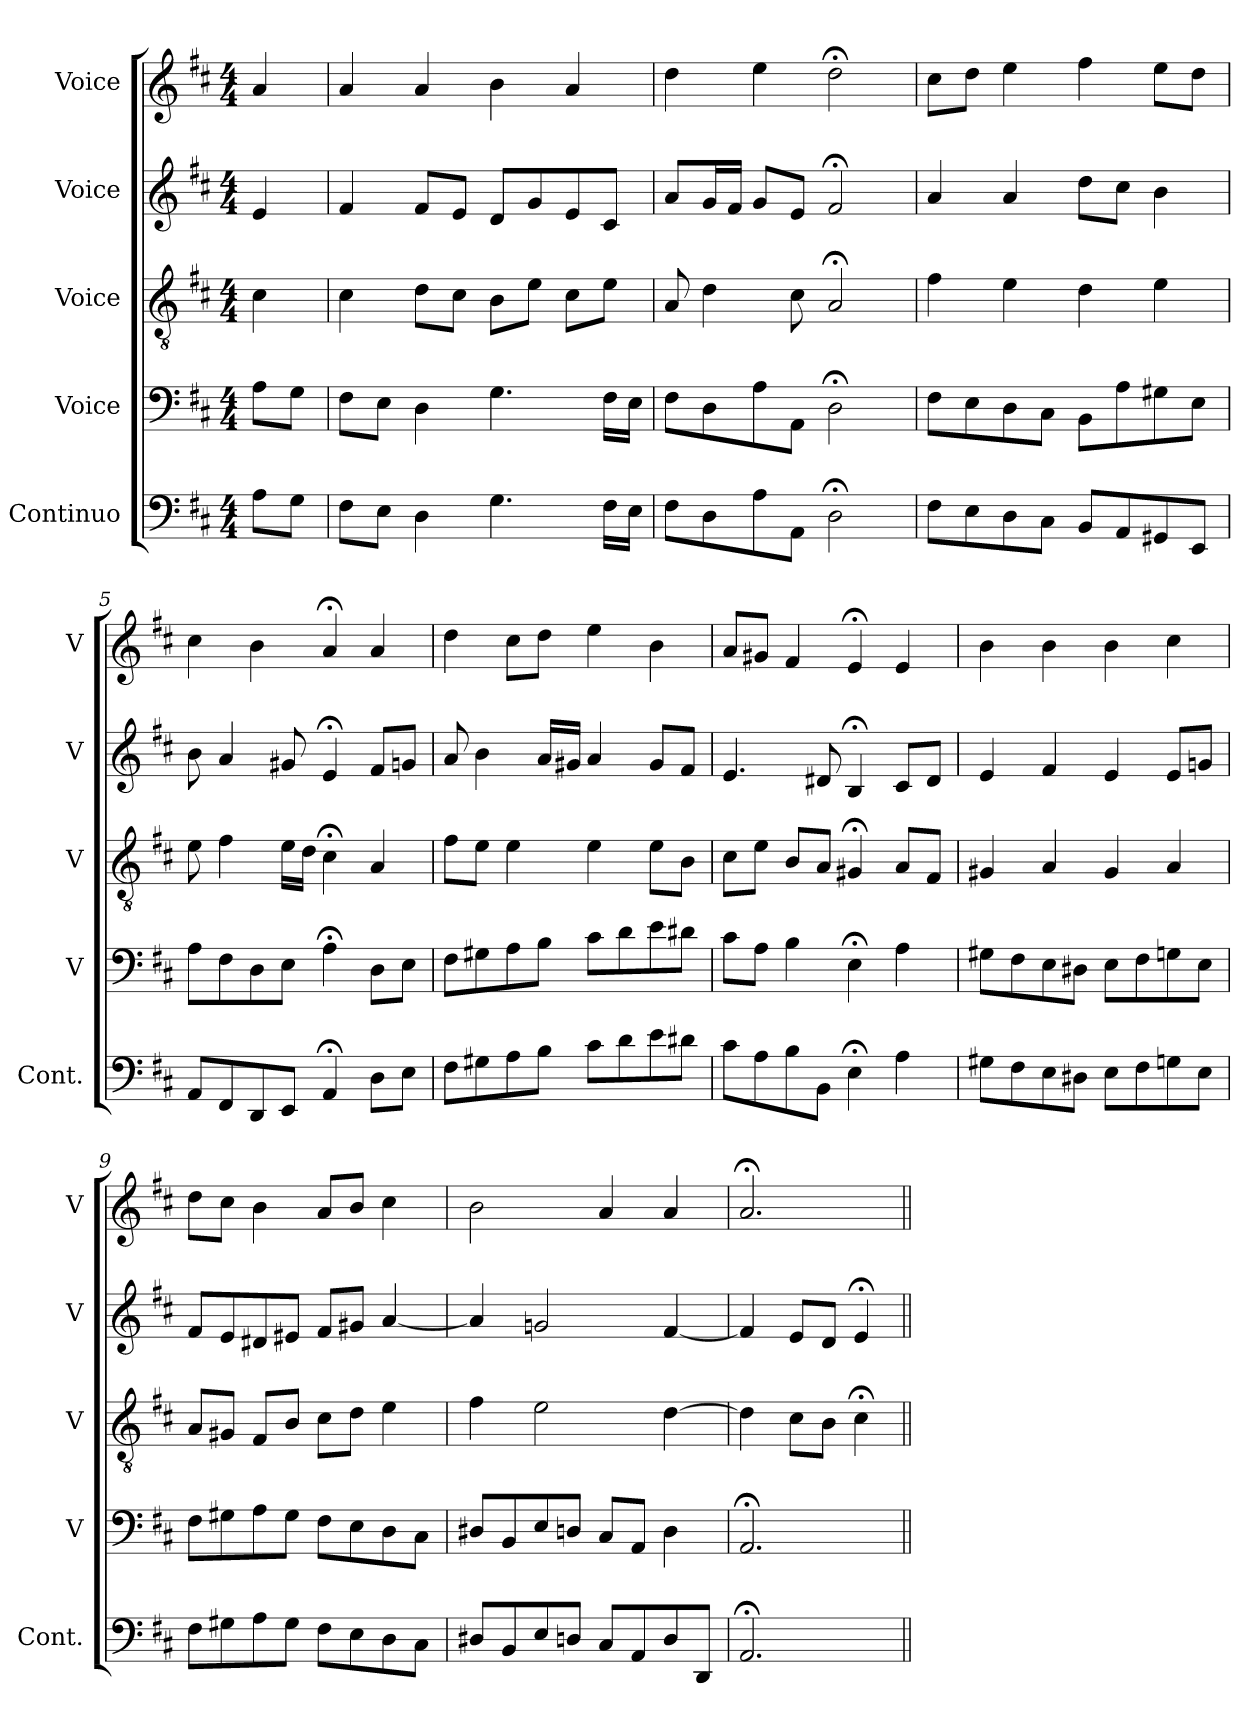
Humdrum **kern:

**kern	**kern	**kern	**kern	**kern
*part5	*part4	*part3	*part2	*part1
*staff5	*staff4	*staff3	*staff2	*staff1
*I"Continuo	*I"Voice	*I"Voice	*I"Voice	*I"Voice
*I'Cont.	*I'V	*I'V	*I'V	*I'V
*clefF4	*clefF4	*clefGv2	*clefG2	*clefG2
*k[f#c#]	*k[f#c#]	*k[f#c#]	*k[f#c#]	*k[f#c#]
*M4/4	*M4/4	*M4/4	*M4/4	*M4/4
=	=	=	=	=
8AL	8AL	4c#	4e	4a
8GJ	8GJ	.	.	.
=2	=2	=2	=2	=2
8F#L	8F#L	4c#	4f#	4a
8EJ	8EJ	.	.	.
4D	4D	8dL	8f#L	4a
.	.	8c#J	8eJ	.
4.G	4.G	8BL	8dL	4b
.	.	8eJ	8g	.
.	.	8c#L	8e	4a
16F#LL	16F#LL	8eJ	8c#J	.
16EJJ	16EJJ	.	.	.
=3	=3	=3	=3	=3
8F#L	8F#L	8A	8aL	4dd
8D	8D	4d	16gL	.
.	.	.	16f#JJ	.
8A	8A	.	8gL	4ee
8AAJ	8AAJ	8c#	8eJ	.
2D;<	2D;<	2A;<	2f#;<	2dd;<
=4	=4	=4	=4	=4
8F#L	8F#L	4f#	4a	8cc#L
8E	8E	.	.	8ddJ
8D	8D	4e	4a	4ee
8C#J	8C#J	.	.	.
8BBL	8BBL	4d	8ddL	4ff#
8AA	8A	.	8cc#J	.
8GG#X	8G#X	4e	4b	8eeL
8EEJ	8EJ	.	.	8ddJ
=5	=5	=5	=5	=5
8AAL	8AL	8e	8b	4cc#
8FF#	8F#	4f#	4a	.
8DD	8D	.	.	4b
8EEJ	8EJ	16eLL	8g#X	.
.	.	16dJJ	.	.
4AA;<	4A;<	4c#;<	4e;<	4a;<
8DL	8DL	4A	8f#L	4a
8EJ	8EJ	.	8gnJ	.
=6	=6	=6	=6	=6
8F#L	8F#L	8f#L	8a	4dd
8G#X	8G#X	8eJ	4b	.
8A	8A	4e	.	8cc#L
8BJ	8BJ	.	16aLL	8ddJ
.	.	.	16g#XJJ	.
8c#L	8c#L	4e	4a	4ee
8d	8d	.	.	.
8e	8e	8eL	8g#L	4b
8d#XJ	8d#XJ	8BJ	8f#J	.
=7	=7	=7	=7	=7
8c#L	8c#L	8c#L	4.e	8aL
8A	8AJ	8eJ	.	8g#XJ
8B	4B	8BL	.	4f#
8BBJ	.	8AJ	8d#X	.
4E;<	4E;<	4G#X;<	4B;<	4e;<
4A	4A	8AL	8c#L	4e
.	.	8F#J	8d#J	.
=8	=8	=8	=8	=8
8G#XL	8G#XL	4G#X	4e	4b
8F#	8F#	.	.	.
8E	8E	4A	4f#	4b
8D#XJ	8D#XJ	.	.	.
8EL	8EL	4G#	4e	4b
8F#	8F#	.	.	.
8Gn	8Gn	4A	8eL	4cc#
8EJ	8EJ	.	8gnJ	.
=9	=9	=9	=9	=9
8F#L	8F#L	8AL	8f#L	8ddL
8G#X	8G#X	8G#XJ	8e	8cc#J
8A	8A	8F#L	8d#X	4b
8G#J	8G#J	8BJ	8e#XJ	.
8F#L	8F#L	8c#L	8f#L	8aL
8E	8E	8dJ	8g#XJ	8bJ
8D	8D	4e	[4a	4cc#
8C#J	8C#J	.	.	.
=10	=10	=10	=10	=10
8D#XL	8D#XL	4f#	4a]	2b
8BB	8BB	.	.	.
8E	8E	2e	2gn	.
8DnJ	8DnJ	.	.	.
8C#L	8C#L	.	.	4a
8AA	8AAJ	.	.	.
8D	4D	[4d	[4f#	4a
8DDJ	.	.	.	.
=11	=11	=11	=11	=11
2.AA;<	2.AA;<	4d]	4f#]	2.a;<
.	.	8c#L	8eL	.
.	.	8BJ	8dJ	.
.	.	4c#;<	4e;<	.
=||	=||	=||	=||	=||
*-	*-	*-	*-	*-
